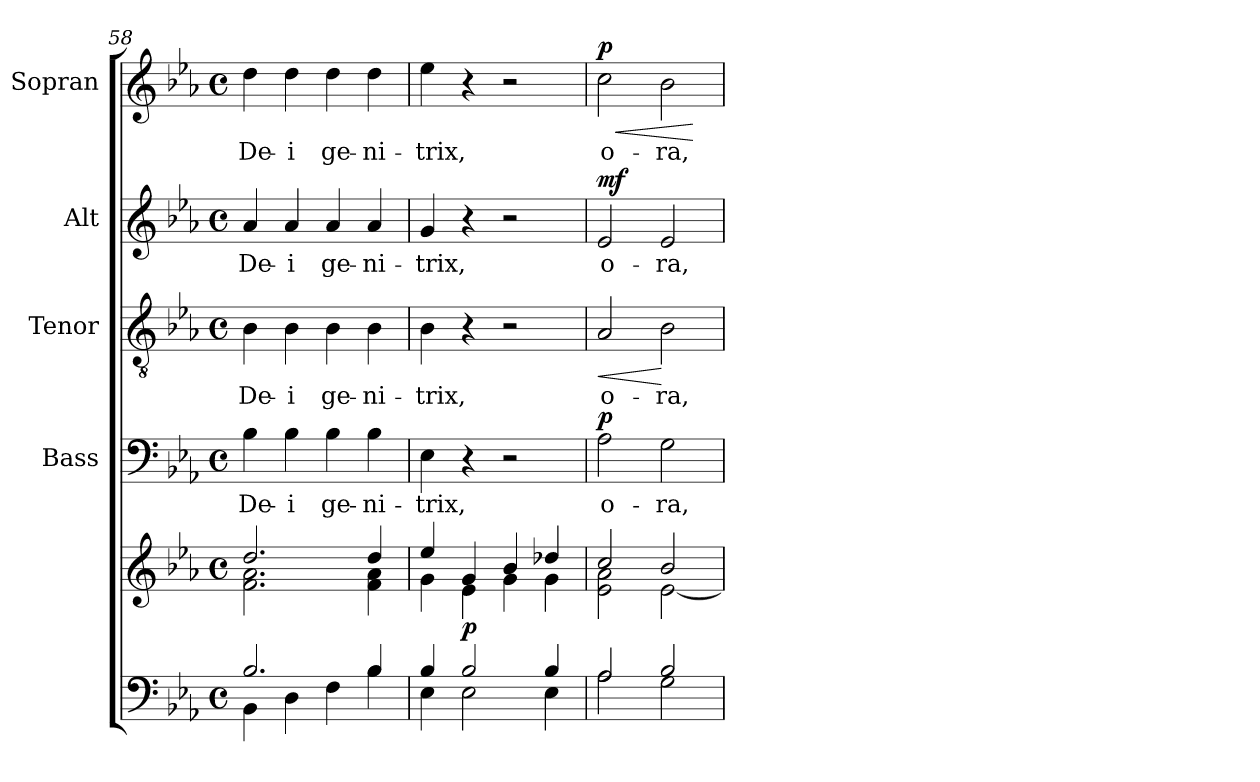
**kern	**kern	**dynam	**kern	**text	**dynam	**kern	**text	**dynam	**kern	**text	**dynam	**kern	**text	**dynam
*part5	*part5	*part5	*part4	*part4	*part4	*part3	*part3	*part3	*part2	*part2	*part2	*part1	*part1	*part1
*staff6	*staff5	*staff5/6	*staff4	*staff4	*staff4	*staff3	*staff3	*staff3	*staff2	*staff2	*staff2	*staff1	*staff1	*staff1
*	*	*	*I"Bass	*	*	*I"Tenor	*	*	*I"Alt	*	*	*I"Sopran	*	*
*	*	*	*I'B.	*	*	*I'T.	*	*	*I'A.	*	*	*I'S.	*	*
*clefF4	*clefG2	*	*clefF4	*	*	*clefGv2	*	*	*clefG2	*	*	*clefG2	*	*
*k[b-e-a-]	*k[b-e-a-]	*	*k[b-e-a-]	*	*	*k[b-e-a-]	*	*	*k[b-e-a-]	*	*	*k[b-e-a-]	*	*
*E-:	*E-:	*	*E-:	*	*	*E-:	*	*	*E-:	*	*	*E-:	*	*
*M4/4	*M4/4	*	*M4/4	*	*	*M4/4	*	*	*M4/4	*	*	*M4/4	*	*
*met(c)	*met(c)	*	*met(c)	*	*	*met(c)	*	*	*met(c)	*	*	*met(c)	*	*
=58	=58	=58	=58	=58	=58	=58	=58	=58	=58	=58	=58	=58	=58	=58
*^	*^	*	*	*	*	*	*	*	*	*	*	*	*	*
!	!	!	!	!	!	!LO:LY:b	!	!	!LO:LY:b	!	!	!LO:LY:b	!	!	!LO:LY:b	!
2.B-/	4BB-\	2.dd/	2.f\ 2.a-\	.	4B-\	De-	.	4B-\	De-	.	4a-/	De-	.	4dd\	De-	.
!	!	!	!	!	!	!LO:LY:b	!	!	!LO:LY:b	!	!	!LO:LY:b	!	!	!LO:LY:b	!
.	4D\	.	.	.	4B-\	-i	.	4B-\	-i	.	4a-/	-i	.	4dd\	-i	.
!	!	!	!	!	!	!LO:LY:b	!	!	!LO:LY:b	!	!	!LO:LY:b	!	!	!LO:LY:b	!
.	4F\	.	.	.	4B-\	ge-	.	4B-\	ge-	.	4a-/	ge-	.	4dd\	ge-	.
!	!	!	!	!	!	!LO:LY:b	!	!	!LO:LY:b	!	!	!LO:LY:b	!	!	!LO:LY:b	!
4B-/	4B-\	4dd/	4f\ 4a-\	.	4B-\	-ni-	.	4B-\	-ni-	.	4a-/	-ni-	.	4dd\	-ni-	.
=59	=59	=59	=59	=59	=59	=59	=59	=59	=59	=59	=59	=59	=59	=59	=59	=59
!	!	!	!	!	!	!LO:LY:b	!	!	!LO:LY:b	!	!	!LO:LY:b	!	!	!LO:LY:b	!
4B-/	4E-\	4ee-/	4g\	.	4E-\	-trix,	.	4B-\	-trix,	.	4g/	-trix,	.	4ee-\	-trix,	.
!	!	!	!	!LO:DY:b	!	!	!	!	!	!	!	!	!	!	!	!
2B-/	2E-\	4g/	4e-\	p	4r	.	.	4r	.	.	4r	.	.	4r	.	.
.	.	4b-/	4g\	.	2r	.	.	2r	.	.	2r	.	.	2r	.	.
4B-/	4E-\	4dd-X/	4g\	.	.	.	.	.	.	.	.	.	.	.	.	.
!!LO:LB:g=z
=60	=60	=60	=60	=60	=60	=60	=60	=60	=60	=60	=60	=60	=60	=60	=60	=60
!	!	!	!	!	!	!LO:LY:b	!LO:DY:a	!	!LO:LY:b	!LO:HP:b	!	!LO:LY:b	!LO:DY:a	!	!LO:LY:b	!LO:HP:b
!	!	!	!	!	!	!	!	!	!	!	!	!	!	!	!	!LO:DY:n=1:a
2A-/	2A-\	2cc/	2e-\ 2a-\	.	2A-\	o-	p	2A-/	o-	<	2e-/	o-	mf	2cc\	o-	< p
!	!	!	!	!	!	!LO:LY:b	!	!	!LO:LY:b	!	!	!LO:LY:b	!	!	!LO:LY:b	!
2B-/	2G\	2b-/	[<2e-\	.	2G\	-ra,	.	2B-\	-ra,	[	2e-/	-ra,	.	2b-\	-ra,	.
*v	*v	*	*	*	*	*	*	*	*	*	*	*	*	*	*	*
*	*v	*v	*	*	*	*	*	*	*	*	*	*	*	*	*
.	.	.	.	.	.	.	.	.	.	.	.	.	.	[
=	=	=	=	=	=	=	=	=	=	=	=	=	=	=
*-	*-	*-	*-	*-	*-	*-	*-	*-	*-	*-	*-	*-	*-	*-
